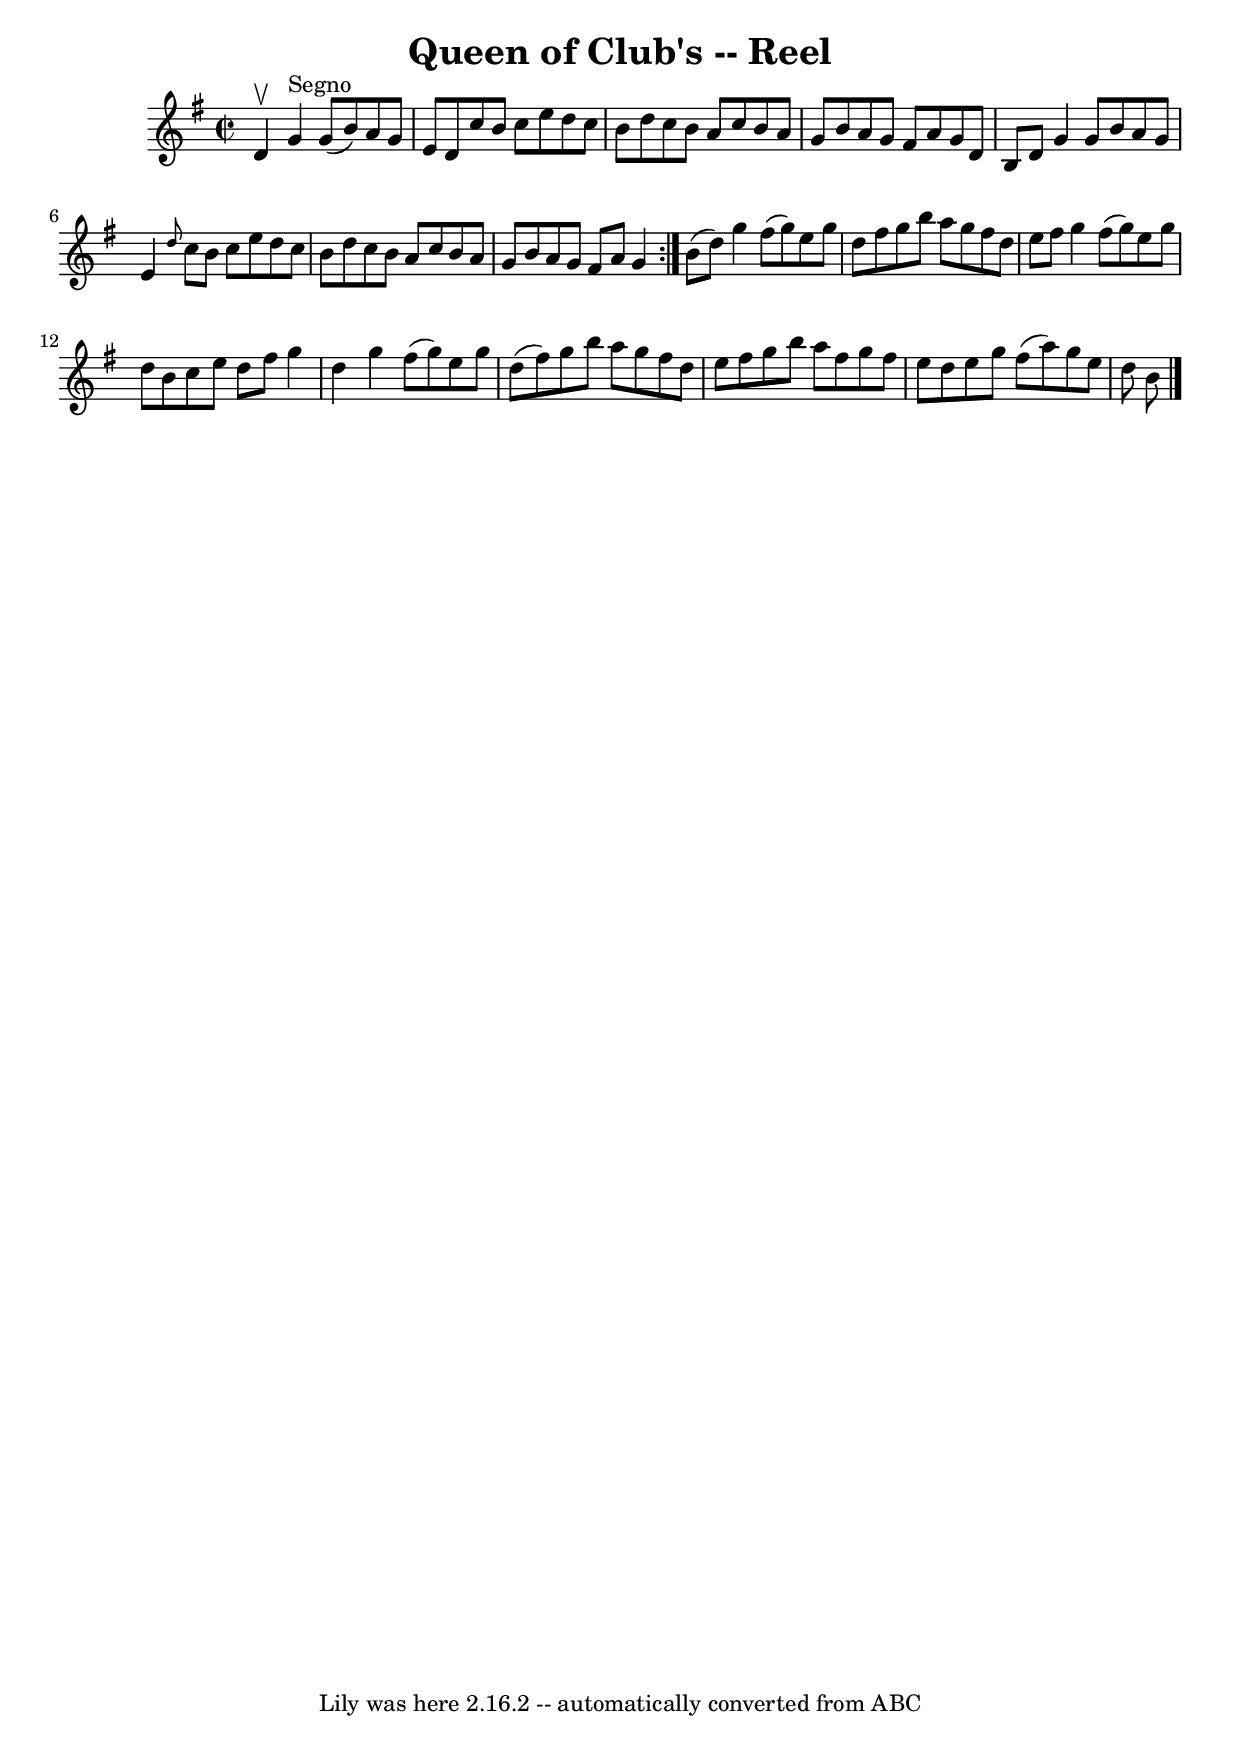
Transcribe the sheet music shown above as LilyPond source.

\version "2.7.40"
\include "Mammoth.ily"
\header {
	book = "Ryan's Mammoth Collection"
	crossRefNumber = "1"
	footnotes = "\\\\225"
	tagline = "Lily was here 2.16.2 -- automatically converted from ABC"
	title = "Queen of Club's -- Reel"
}
voicedefault =  {
\set Score.defaultBarType = "empty"

\repeat volta 2 {
\override Staff.TimeSignature #'style = #'C
 \time 2/2 \key g \major d'4^\upbow   |
 g'4^"Segno" g'8 (
b'8) a'8 g'8 e'8 d'8    |
 c''8 b'8 c''8 e''8    
d''8 c''8 b'8 d''8    |
 c''8 b'8 a'8 c''8 b'8    
a'8 g'8 b'8    |
 a'8 g'8 fis'8 a'8 g'8 d'8 b8  
 d'8    |
 g'4 g'8 b'8 a'8 g'8 e'4    |
 
\grace { d''8  } c''8 b'8 c''8 e''8 d''8 c''8 b'8    
d''8    |
 c''8 b'8 a'8 c''8 b'8 a'8 g'8 b'8    
|
 a'8 g'8 fis'8 a'8 g'4  } b'8 (d''8) |
   
 g''4 fis''8 (g''8) e''8 g''8 d''8 fis''8    |
   
g''8 b''8 a''8 g''8 fis''8 d''8 e''8 fis''8    |
   
g''4 fis''8 (g''8) e''8 g''8 d''8 b'8    |
 c''8    
e''8 d''8 fis''8 g''4 d''4    |
 g''4 fis''8 (g''8  
-) e''8 g''8 d''8 (fis''8)   |
 g''8 b''8 a''8    
g''8 fis''8 d''8 e''8 fis''8    |
 g''8 b''8 a''8    
fis''8 g''8 fis''8 e''8 d''8    |
 e''8 g''8 fis''8 (
 a''8) g''8 e''8 d''8 b'8      \bar "|."   
}

\score{
    <<

	\context Staff="default"
	{
	    \voicedefault 
	}

    >>
	\layout {
	}
	\midi {}
}
